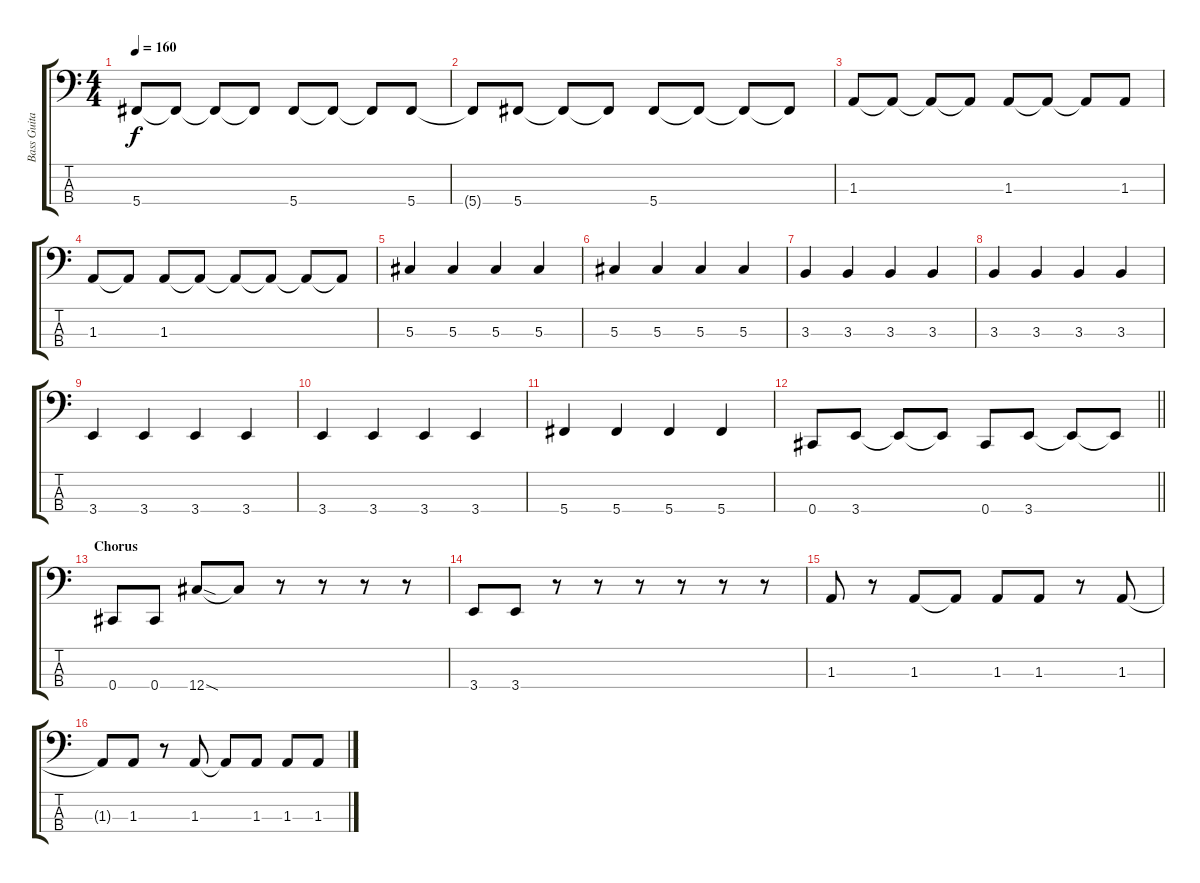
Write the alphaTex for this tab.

\track ("Bass Guitar" "Bass Guita") {instrument electricbassfinger}
\staff {score tabs}
\tuning (Gb2 Db2 Ab1 Db1) {hide}
\ts (4 4)
\tempo 160
\clef f4
\ks c
5.4.8{dy f} 5.4{t}.8 5.4{t}.8 5.4{t}.8 5.4.8 5.4{t}.8 5.4{t}.8 5.4.8 |
5.4{t}.8 5.4.8 5.4{t}.8 5.4{t}.8 5.4.8 5.4{t}.8 5.4{t}.8 5.4{t}.8 |
1.3.8 1.3{t}.8 1.3{t}.8 1.3{t}.8 1.3.8 1.3{t}.8 1.3{t}.8 1.3.8 |
1.3.8 1.3{t}.8 1.3.8 1.3{t}.8 1.3{t}.8 1.3{t}.8 1.3{t}.8 1.3{t}.8 |
5.3.4 5.3.4 5.3.4 5.3.4 |
5.3.4 5.3.4 5.3.4 5.3.4 |
3.3.4 3.3.4 3.3.4 3.3.4 |
3.3.4 3.3.4 3.3.4 3.3.4 |
3.4.4 3.4.4 3.4.4 3.4.4 |
3.4.4 3.4.4 3.4.4 3.4.4 |
5.4.4 5.4.4 5.4.4 5.4.4 |
\barLineRight lightlight
0.4.8 3.4.8 3.4{t}.8 3.4{t}.8 0.4.8 3.4.8 3.4{t}.8 3.4{t}.8 |
\section ("" "Chorus")
0.4.8 0.4.8 12.4{sod}.8 12.4{t}.8 r.8 r.8 r.8 r.8 |
3.4.8 3.4.8 r.8 r.8 r.8 r.8 r.8 r.8 |
1.3.8 r.8 1.3.8 1.3{t}.8 1.3.8 1.3.8 r.8 1.3.8 |
1.3{t}.8 1.3.8 r.8 1.3.8 1.3{t}.8 1.3.8 1.3.8 1.3.8
